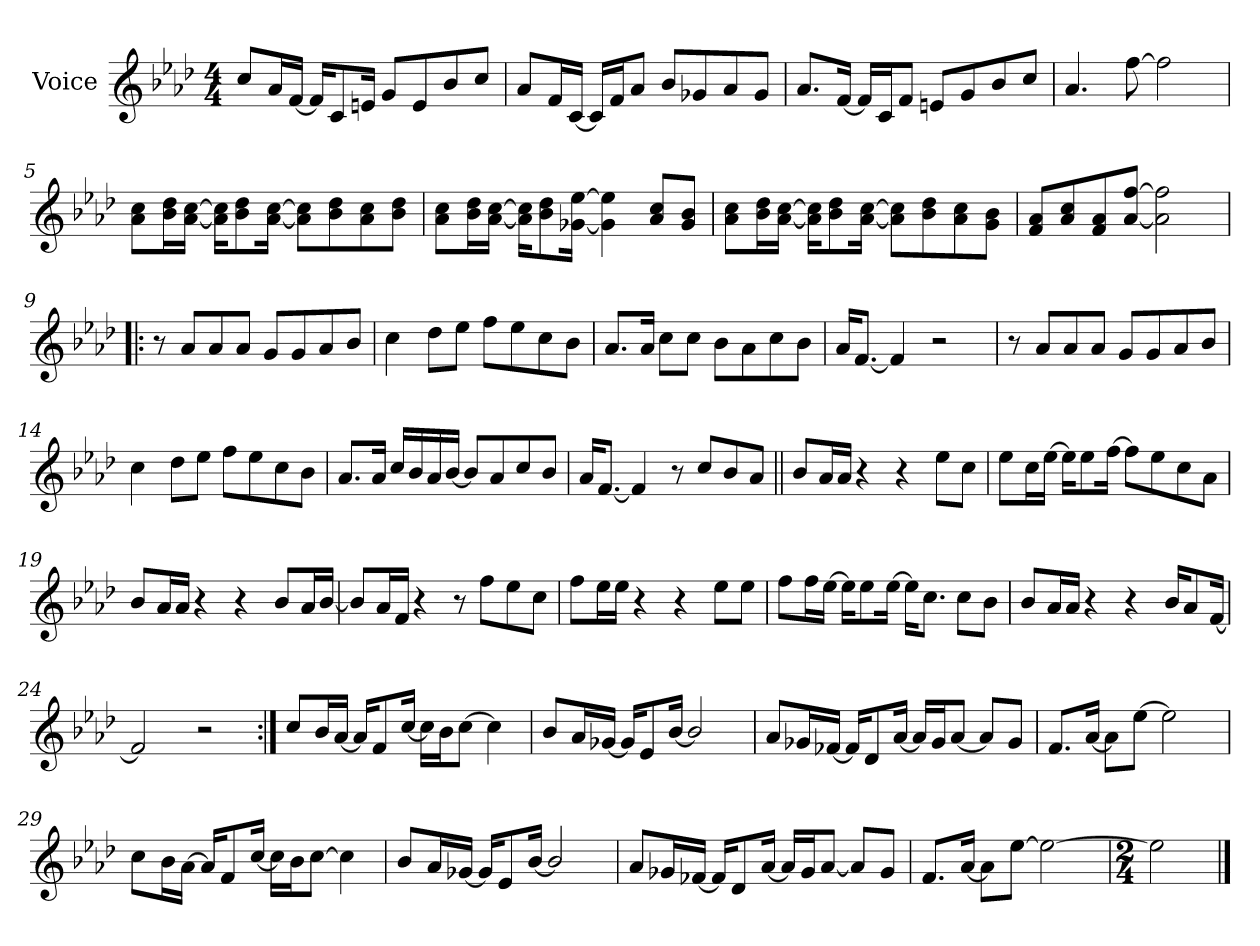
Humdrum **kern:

**kern
*part1
*staff1
*I"Voice
*I'V.
*clefG2
*k[b-e-a-d-]
*A-:
*M4/4
=1
8cc/L
16a-/L
[<16f/JJ
16f/KL]
8c/
16en/Jk
8g/L
8e/
8b-/
8cc/J
=2
8a-/L
16f/L
[<16c/JJ
16c/LL]
16f/J
8a-/J
8b-/L
8g-X/
8a-/
8g-/J
=3
8.a-/L
[<16f/Jk
16f/LL]
16c/J
8f/J
8en/L
8g/
8b-/
8cc/J
=4
4.a-/
[>8ff\
2ff\]
!!LO:LB:g=z
=5
8cc\ 8a-\L
16dd-\ 16b-\L
[>16cc\ [<16a-\JJ
16cc\] 16a-\]KL
8dd-\ 8b-\
[>16cc\ [<16a-\Jk
8cc\] 8a-\]L
8dd-\ 8b-\
8cc\ 8a-\
8dd-\ 8b-\J
=6
8cc\ 8a-\L
16dd-\ 16b-\L
[>16cc\ [<16a-\JJ
16cc\] 16a-\]KL
8dd-\ 8b-\
[>16ee-\ [<16g-X\Jk
4ee-\] 4g-\]
8cc/ 8a-/L
8b-/ 8g-/J
=7
8cc\ 8a-\L
16dd-\ 16b-\L
[>16cc\ [<16a-\JJ
16cc\] 16a-\]KL
8dd-\ 8b-\
[>16cc\ [<16a-\Jk
8cc\] 8a-\]L
8dd-\ 8b-\
8cc\ 8a-\
8b-\ 8g\J
=8
8a-/ 8f/L
8cc/ 8a-/
8a-/ 8f/
[>8ff/ [<8a-/J
2ff\] 2a-\]
!!LO:LB:g=z
=9!|:
8r
8a-/L
8a-/
8a-/J
8g/L
8g/
8a-/
8b-/J
=10
4cc\
8dd-\L
8ee-\J
8ff\L
8ee-\
8cc\
8b-\J
=11
8.a-/L
16a-/Jk
8cc\L
8cc\J
8b-\L
8a-\
8cc\
8b-\J
=12
16a-/KL
[<8.f/J
4f/]
2r
!!LO:LB:g=z
=13
8r
8a-/L
8a-/
8a-/J
8g/L
8g/
8a-/
8b-/J
=14
4cc\
8dd-\L
8ee-\J
8ff\L
8ee-\
8cc\
8b-\J
=15
8.a-/L
16a-/Jk
16cc/LL
16b-/
16a-/
[<16b-/JJ
8b-/L]
8a-/
8cc/
8b-/J
=16
16a-/KL
[<8.f/J
4f/]
8r
8cc/L
8b-/
8a-/J
!!LO:LB:g=z
=17||
8b-/L
16a-/L
16a-/JJ
4r
4r
8ee-\L
8cc\J
=18
8ee-\L
16cc\L
[>16ee-\JJ
16ee-\KL]
8ee-\
[>16ff\Jk
8ff\L]
8ee-\
8cc\
8a-\J
=19
8b-/L
16a-/L
16a-/JJ
4r
4r
8b-/L
16a-/L
[<16b-/JJ
=20
8b-/L]
16a-/L
16f/JJ
4r
8r
8ff\L
8ee-\
8cc\J
!!LO:LB:g=z
=21
8ff\L
16ee-\L
16ee-\JJ
4r
4r
8ee-\L
8ee-\J
=22
8ff\L
16ff\L
[>16ee-\JJ
16ee-\KL]
8ee-\
[>16ee-\Jk
16ee-\KL]
8.cc\J
8cc\L
8b-\J
=23
8b-/L
16a-/L
16a-/JJ
4r
4r
16b-/KL
8a-/
[<16f/Jk
=24
2f/]
2r
!!LO:LB:g=z
=25:|!
8cc/L
16b-/L
[<16a-/JJ
16a-/KL]
8f/
[>16cc/Jk
16cc\LL]
16b-\J
[>8cc\J
4cc\]
=26
8b-/L
16a-/L
[<16g-X/JJ
16g-/KL]
8e-/
[<16b-/Jk
2b-/]
=27
8a-/L
16g-X/L
[<16f-X/JJ
16f-/KL]
8d-/
[<16a-/Jk
16a-/LL]
16g-/J
[<8a-/J
8a-/L]
8g-/J
=28
8.f/L
[>16a-/Jk
8a-\L]
[>8ee-\J
2ee-\]
!!LO:LB:g=z
=29
8cc\L
16b-\L
[>16a-\JJ
16a-/KL]
8f/
[>16cc/Jk
16cc\LL]
16b-\J
[>8cc\J
4cc\]
=30
8b-/L
16a-/L
[<16g-X/JJ
16g-/KL]
8e-/
[<16b-/Jk
2b-/]
=31
8a-/L
16g-X/L
[<16f-X/JJ
16f-/KL]
8d-/
[<16a-/Jk
16a-/LL]
16g-/J
[<8a-/J
8a-/L]
8g-/J
=32
8.f/L
[>16a-/Jk
8a-\L]
[>8ee-\J
2ee-\_>
=33
*M2/4
2ee-\]
==
*-
